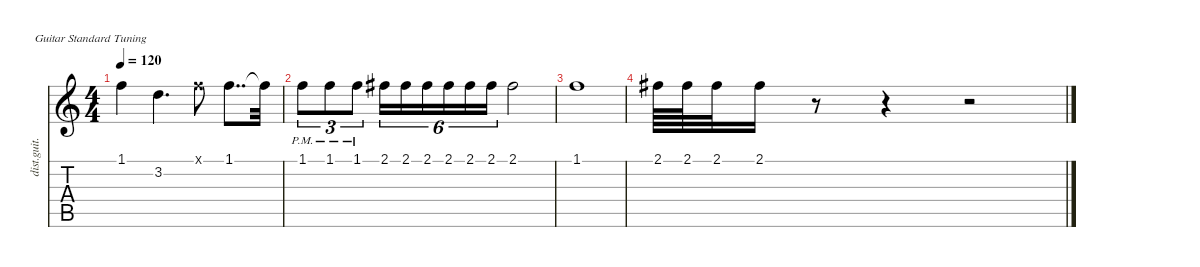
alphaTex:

\defaultSystemsLayout 4
\hideDynamics
\bracketExtendMode nobrackets
\otherSystemsTrackNameOrientation horizontal
\track ("Distortion Guitar" "dist.guit.") {instrument distortionguitar}
\staff {score tabs}
\tuning (E4 B3 G3 D3 A2 E2)
\ts (4 4)
\tempo 120
\clef g2
\ks c
1.1.4{dy mf instrument distortionguitar beam Down} 3.2.4{d beam Down} 1.1{x}.8{beam Down} 1.1.8{dd beam Down} 1.1{t}.32{beam Down} |
1.1{pm}.8{tu (3 2) beam Down} 1.1{pm}.8{tu (3 2) beam Down} 1.1{pm}.8{tu (3 2) beam Down} 2.1{acc #}.16{tu (6 4) beam Down} 2.1{acc #}.16{tu (6 4) beam Down} 2.1{acc #}.16{tu (6 4) beam Down} 2.1{acc #}.16{tu (6 4) beam Down} 2.1{acc #}.16{tu (6 4) beam Down} 2.1{acc #}.16{tu (6 4) beam Down} 2.1{acc #}.2{beam Down} |
1.1.1{beam Down} |
2.1{acc #}.64{beam Down} 2.1{acc #}.64{beam Down} 2.1{acc #}.32{beam Down} 2.1{acc #}.16{beam Down} r.8{beam Down} r.4{beam Down} r.2{beam Down}
